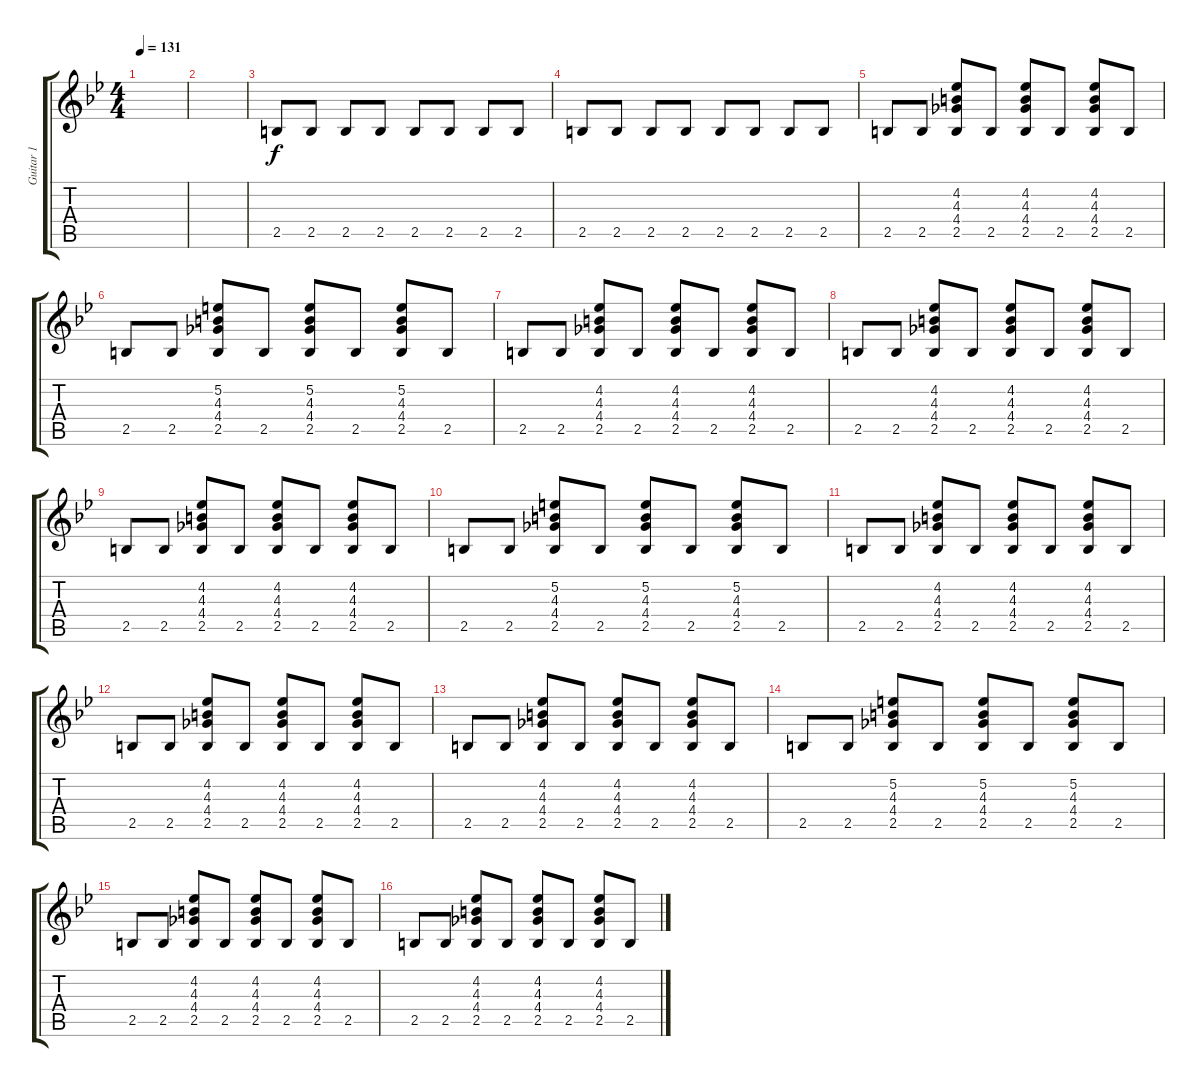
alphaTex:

\track ("Guitar 1" "Guitar 1") {instrument overdrivenguitar}
\staff {score tabs}
\tuning (E4 B3 G3 D3 A2 E2) {hide}
\ts (4 4)
\tempo 131
\clef g2
\ks bb
|
|
2.5.8{volume 13} 2.5.8 2.5.8 2.5.8 2.5.8 2.5.8 2.5.8 2.5.8 |
2.5.8 2.5.8 2.5.8 2.5.8 2.5.8 2.5.8 2.5.8 2.5.8 |
2.5.8 2.5.8 (4.2 4.3 4.4 2.5).8 2.5.8 (4.2 4.3 4.4 2.5).8 2.5.8 (4.2 4.3 4.4 2.5).8 2.5.8 |
2.5.8 2.5.8 (5.2 4.3 4.4 2.5).8 2.5.8 (5.2 4.3 4.4 2.5).8 2.5.8 (5.2 4.3 4.4 2.5).8 2.5.8 |
2.5.8 2.5.8 (4.2 4.3 4.4 2.5).8 2.5.8 (4.2 4.3 4.4 2.5).8 2.5.8 (4.2 4.3 4.4 2.5).8 2.5.8 |
2.5.8 2.5.8 (4.2 4.3 4.4 2.5).8 2.5.8 (4.2 4.3 4.4 2.5).8 2.5.8 (4.2 4.3 4.4 2.5).8 2.5.8 |
2.5.8 2.5.8 (4.2 4.3 4.4 2.5).8 2.5.8 (4.2 4.3 4.4 2.5).8 2.5.8 (4.2 4.3 4.4 2.5).8 2.5.8 |
2.5.8 2.5.8 (5.2 4.3 4.4 2.5).8 2.5.8 (5.2 4.3 4.4 2.5).8 2.5.8 (5.2 4.3 4.4 2.5).8 2.5.8 |
2.5.8 2.5.8 (4.2 4.3 4.4 2.5).8 2.5.8 (4.2 4.3 4.4 2.5).8 2.5.8 (4.2 4.3 4.4 2.5).8 2.5.8 |
2.5.8 2.5.8 (4.2 4.3 4.4 2.5).8 2.5.8 (4.2 4.3 4.4 2.5).8 2.5.8 (4.2 4.3 4.4 2.5).8 2.5.8 |
2.5.8 2.5.8 (4.2 4.3 4.4 2.5).8 2.5.8 (4.2 4.3 4.4 2.5).8 2.5.8 (4.2 4.3 4.4 2.5).8 2.5.8 |
2.5.8 2.5.8 (5.2 4.3 4.4 2.5).8 2.5.8 (5.2 4.3 4.4 2.5).8 2.5.8 (5.2 4.3 4.4 2.5).8 2.5.8 |
2.5.8 2.5.8 (4.2 4.3 4.4 2.5).8 2.5.8 (4.2 4.3 4.4 2.5).8 2.5.8 (4.2 4.3 4.4 2.5).8 2.5.8 |
2.5.8 2.5.8 (4.2 4.3 4.4 2.5).8 2.5.8 (4.2 4.3 4.4 2.5).8 2.5.8 (4.2 4.3 4.4 2.5).8 2.5.8
